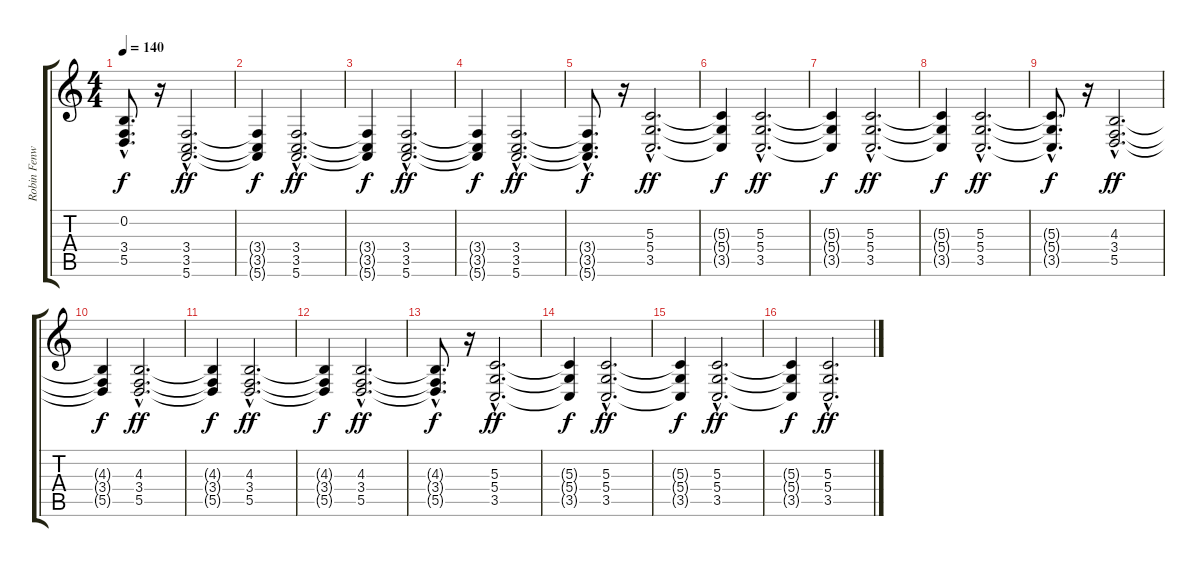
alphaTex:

\track ("Robin Fenwick" "Robin Fenw") {instrument synthstrings2}
\staff {score tabs}
\tuning (E4 B3 G3 D3 A2 E2) {hide}
\ts (4 4)
\tempo 140
\clef g2
\ks c
(0.2{hac t} 3.4{hac t} 5.5{hac t}).8{d dy f} r.16 (3.4{hac} 3.5{hac} 5.6{hac}).2{d dy ff} |
(3.4{t} 3.5{t} 5.6{t}).4{dy f} (3.4{hac} 3.5{hac} 5.6{hac}).2{d dy ff} |
(3.4{t} 3.5{t} 5.6{t}).4{dy f} (3.4{hac} 3.5{hac} 5.6{hac}).2{d dy ff} |
(3.4{t} 3.5{t} 5.6{t}).4{dy f} (3.4{hac} 3.5{hac} 5.6{hac}).2{d dy ff} |
(3.4{hac t} 3.5{hac t} 5.6{hac t}).8{d dy f} r.16 (5.3{hac} 5.4{hac} 3.5{hac}).2{d dy ff} |
(5.3{t} 5.4{t} 3.5{t}).4{dy f} (5.3{hac} 5.4{hac} 3.5{hac}).2{d dy ff} |
(5.3{t} 5.4{t} 3.5{t}).4{dy f} (5.3{hac} 5.4{hac} 3.5{hac}).2{d dy ff} |
(5.3{t} 5.4{t} 3.5{t}).4{dy f} (5.3{hac} 5.4{hac} 3.5{hac}).2{d dy ff} |
(5.3{hac t} 5.4{hac t} 3.5{hac t}).8{d dy f} r.16 (4.3{hac} 3.4{hac} 5.5{hac}).2{d dy ff} |
(4.3{t} 3.4{t} 5.5{t}).4{dy f} (4.3{hac} 3.4{hac} 5.5{hac}).2{d dy ff} |
(4.3{t} 3.4{t} 5.5{t}).4{dy f} (4.3{hac} 3.4{hac} 5.5{hac}).2{d dy ff} |
(4.3{t} 3.4{t} 5.5{t}).4{dy f} (4.3{hac} 3.4{hac} 5.5{hac}).2{d dy ff} |
(4.3{hac t} 3.4{hac t} 5.5{hac t}).8{d dy f} r.16 (5.3{hac} 5.4{hac} 3.5{hac}).2{d dy ff} |
(5.3{t} 5.4{t} 3.5{t}).4{dy f} (5.3{hac} 5.4{hac} 3.5{hac}).2{d dy ff} |
(5.3{t} 5.4{t} 3.5{t}).4{dy f} (5.3{hac} 5.4{hac} 3.5{hac}).2{d dy ff} |
(5.3{t} 5.4{t} 3.5{t}).4{dy f} (5.3{hac} 5.4{hac} 3.5{hac}).2{d dy ff}
